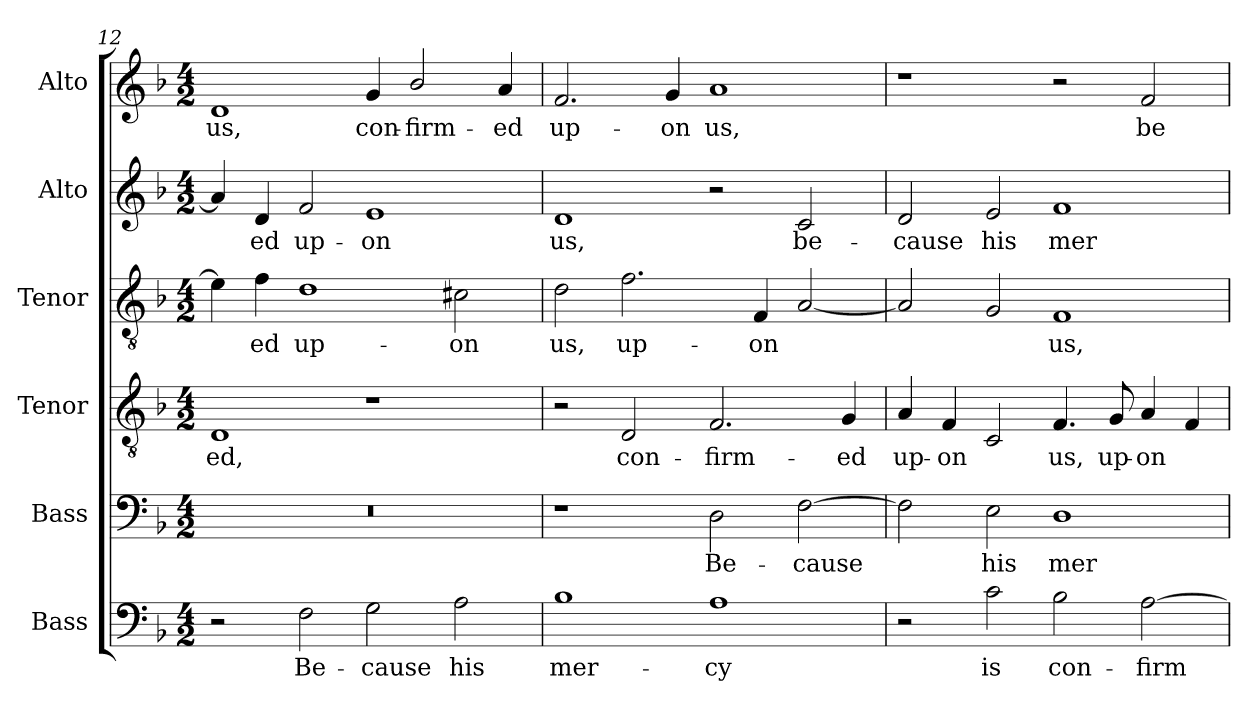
**kern	**text	**kern	**text	**kern	**text	**kern	**text	**kern	**text	**kern	**text
*part6	*part6	*part5	*part5	*part4	*part4	*part3	*part3	*part2	*part2	*part1	*part1
*staff6	*staff6	*staff5	*staff5	*staff4	*staff4	*staff3	*staff3	*staff2	*staff2	*staff1	*staff1
*I"Bass	*	*I"Bass	*	*I"Tenor	*	*I"Tenor	*	*I"Alto	*	*I"Alto	*
*I'B.	*	*I'B.	*	*I'T.	*	*I'T.	*	*I'A.	*	*I'A.	*
*clefF4	*	*clefF4	*	*clefGv2	*	*clefGv2	*	*clefG2	*	*clefG2	*
*	*	*	*	*ITrd7c12	*	*ITrd7c12	*	*	*	*	*
*k[b-]	*	*k[b-]	*	*k[b-]	*	*k[b-]	*	*k[b-]	*	*k[b-]	*
*F:	*	*F:	*	*F:	*	*F:	*	*F:	*	*F:	*
*M4/2	*	*M4/2	*	*M4/2	*	*M4/2	*	*M4/2	*	*M4/2	*
=12	=12	=12	=12	=12	=12	=12	=12	=12	=12	=12	=12
!	!	!LO:N:vis=1	!	!	!	!	!	!	!	!	!
!	!	!	!	!	!LO:LY:b:color=#000000	!	!	!	!	!	!
!	!	!	!	!	!	!	!	!	!	!	!LO:LY:b:color=#000000
2r	.	0r	.	1DDi	-ed,	4Ei\]	.	4ai/]	.	1di	us,
!	!	!	!	!	!	!	!LO:LY:b:color=#000000	!	!	!	!
!	!	!	!	!	!	!	!	!	!LO:LY:b:color=#000000	!	!
.	.	.	.	.	.	4Fi\	-ed	4di/	-ed	.	.
!	!LO:LY:b:color=#000000	!	!	!	!	!	!	!	!	!	!
!	!	!	!	!	!	!	!LO:LY:b:color=#000000	!	!	!	!
!	!	!	!	!	!	!	!	!	!LO:LY:b:color=#000000	!	!
2Fi\	Be-	.	.	.	.	1Di	up-	2fi/	up-	.	.
!	!LO:LY:b:color=#000000	!	!	!	!	!	!	!	!	!	!
!	!	!	!	!	!	!	!	!	!LO:LY:b:color=#000000	!	!
!	!	!	!	!	!	!	!	!	!	!	!LO:LY:b:color=#000000
2Gi\	-cause	.	.	1r	.	.	.	1ei	-on	4gi/	con-
!	!	!	!	!	!	!	!	!	!	!	!LO:LY:b:color=#000000
.	.	.	.	.	.	.	.	.	.	2b-i/	-firm-
!	!LO:LY:b:color=#000000	!	!	!	!	!	!	!	!	!	!
!	!	!	!	!	!	!	!LO:LY:b:color=#000000	!	!	!	!
2Ai\	his	.	.	.	.	2C#Xi\	-on	.	.	.	.
!	!	!	!	!	!	!	!	!	!	!	!LO:LY:b:color=#000000
.	.	.	.	.	.	.	.	.	.	4ai/	-ed
!!LO:LB:g=z
=13	=13	=13	=13	=13	=13	=13	=13	=13	=13	=13	=13
!	!LO:LY:b:color=#000000	!	!	!	!	!	!	!	!	!	!
!	!	!	!	!	!	!	!LO:LY:b:color=#000000	!	!	!	!
!	!	!	!	!	!	!	!	!	!LO:LY:b:color=#000000	!	!
!	!	!	!	!	!	!	!	!	!	!	!LO:LY:b:color=#000000
1B-i	mer-	1r	.	2r	.	2Di\	us,	1di	us,	2.fi/	up-
!	!	!	!	!	!LO:LY:b:color=#000000	!	!	!	!	!	!
!	!	!	!	!	!	!	!LO:LY:b:color=#000000	!	!	!	!
.	.	.	.	2DDi/	con-	2.Fi\	up-	.	.	.	.
!	!	!	!	!	!	!	!	!	!	!	!LO:LY:b:color=#000000
.	.	.	.	.	.	.	.	.	.	4gi/	-on
!	!LO:LY:b:color=#000000	!	!	!	!	!	!	!	!	!	!
!	!	!	!LO:LY:b:color=#000000	!	!	!	!	!	!	!	!
!	!	!	!	!	!LO:LY:b:color=#000000	!	!	!	!	!	!
!	!	!	!	!	!	!	!	!	!	!	!LO:LY:b:color=#000000
1Ai	-cy	2Di\	Be-	2.FFi/	-firm-	.	.	2r	.	1ai	us,
!	!	!	!	!	!	!	!LO:LY:b:color=#000000	!	!	!	!
.	.	.	.	.	.	4FFi/	-on	.	.	.	.
!	!	!	!LO:LY:b:color=#000000	!	!	!	!	!	!	!	!
!	!	!	!	!	!	!	!	!	!LO:LY:b:color=#000000	!	!
.	.	[2Fi\	-cause	.	.	[2AAi/	.	2ci/	be-	.	.
!	!	!	!	!	!LO:LY:b:color=#000000	!	!	!	!	!	!
.	.	.	.	4GGi/	-ed	.	.	.	.	.	.
=14	=14	=14	=14	=14	=14	=14	=14	=14	=14	=14	=14
!	!	!	!	!	!LO:LY:b:color=#000000	!	!	!	!	!	!
!	!	!	!	!	!	!	!	!	!LO:LY:b:color=#000000	!	!
2r	.	2Fi\]	.	4AAi/	up-	2AAi/]	.	2di/	-cause	1r	.
!	!	!	!	!	!LO:LY:b:color=#000000	!	!	!	!	!	!
.	.	.	.	4FFi/	-on	.	.	.	.	.	.
!	!LO:LY:b:color=#000000	!	!	!	!	!	!	!	!	!	!
!	!	!	!LO:LY:b:color=#000000	!	!	!	!	!	!	!	!
!	!	!	!	!	!	!	!	!	!LO:LY:b:color=#000000	!	!
2ci\	is	2Ei\	his	2CCi/	.	2GGi/	.	2ei/	his	.	.
!	!LO:LY:b:color=#000000	!	!	!	!	!	!	!	!	!	!
!	!	!	!LO:LY:b:color=#000000	!	!	!	!	!	!	!	!
!	!	!	!	!	!LO:LY:b:color=#000000	!	!	!	!	!	!
!	!	!	!	!	!	!	!LO:LY:b:color=#000000	!	!	!	!
!	!	!	!	!	!	!	!	!	!LO:LY:b:color=#000000	!	!
2B-i\	con-	1Di	mer-	4.FFi/	us,	1FFi	us,	1fi	mer-	2r	.
!	!	!	!	!	!LO:LY:b:color=#000000	!	!	!	!	!	!
.	.	.	.	8GGi/	up-	.	.	.	.	.	.
!	!LO:LY:b:color=#000000	!	!	!	!	!	!	!	!	!	!
!	!	!	!	!	!LO:LY:b:color=#000000	!	!	!	!	!	!
!	!	!	!	!	!	!	!	!	!	!	!LO:LY:b:color=#000000
[2Ai\	-firm-	.	.	4AAi/	-on	.	.	.	.	2fi/	be-
.	.	.	.	4FFi/	.	.	.	.	.	.	.
=	=	=	=	=	=	=	=	=	=	=	=
*-	*-	*-	*-	*-	*-	*-	*-	*-	*-	*-	*-
